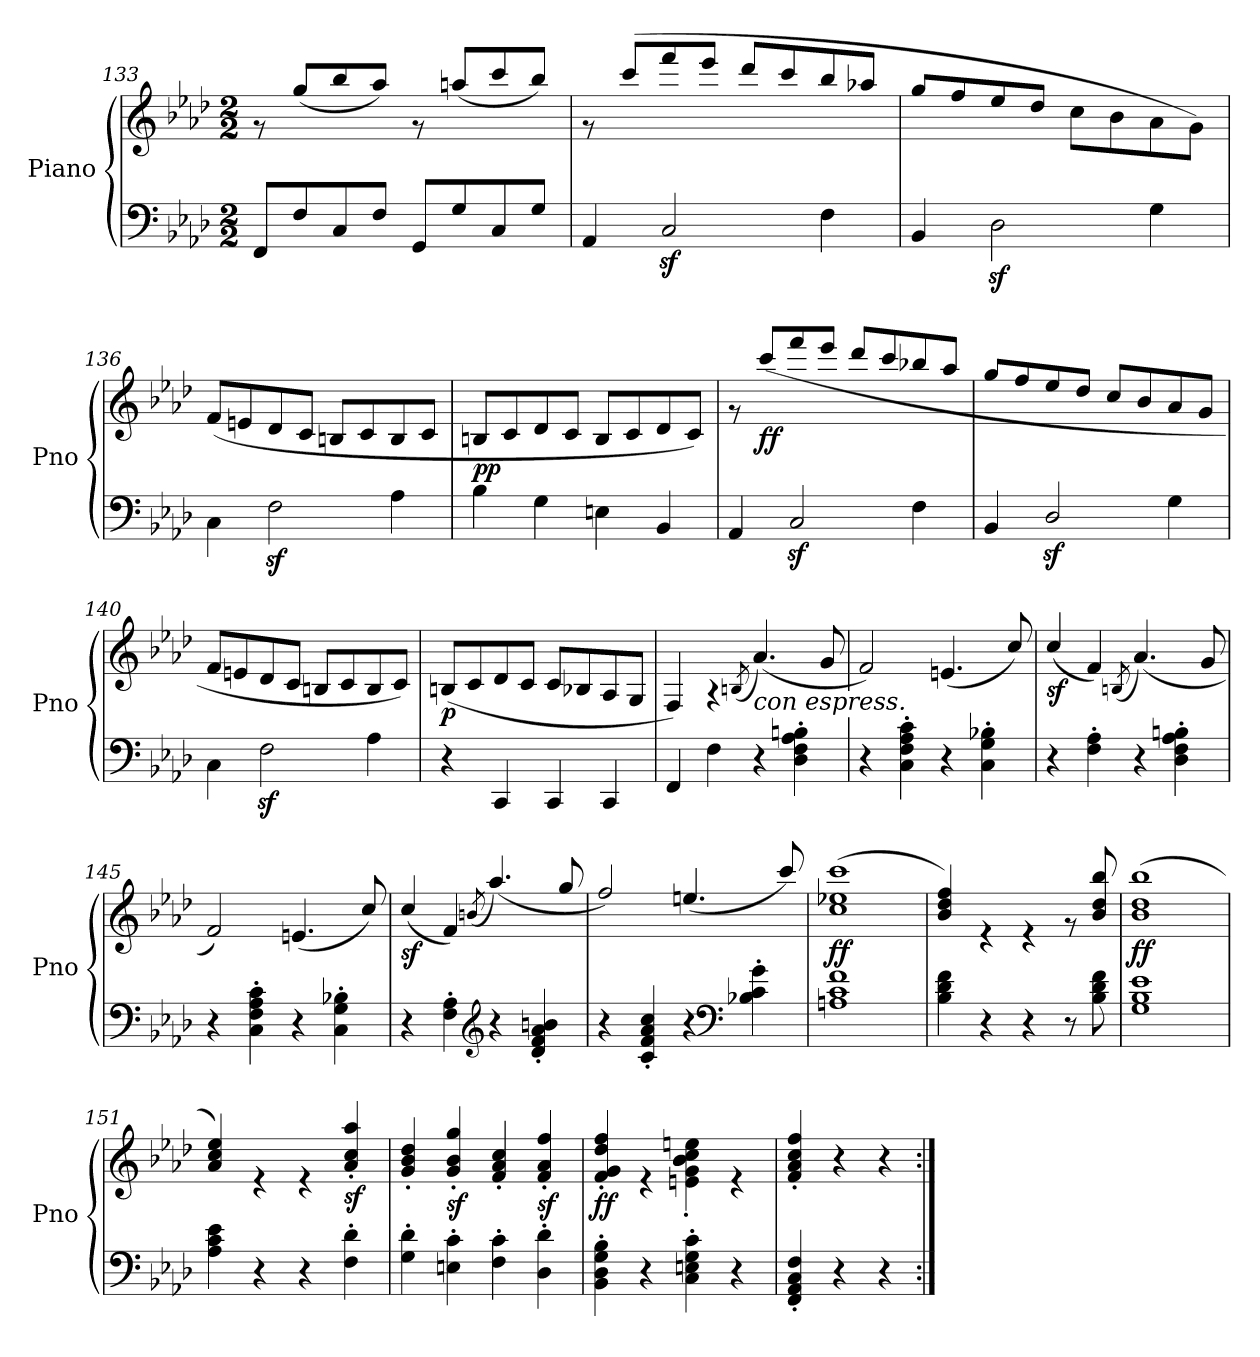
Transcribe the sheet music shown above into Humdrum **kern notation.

**kern	**kern	**dynam
*part1	*part1	*part1
*staff2	*staff1	*staff1/2
*I"Piano	*	*
*I'Pno	*	*
*clefF4	*clefG2	*
*k[b-e-a-d-]	*k[b-e-a-d-]	*
*f:	*f:	*
*M2/2	*M2/2	*
=133	=133	=133
*	*^	*
8FF/L	1ryy	8r	.
8F/	.	(>8gg/L	.
8C/	.	8bb-/	.
8F/J	.	8aa-/J)	.
8GG/L	.	8r	.
8G/	.	(>8aan/L	.
8C/	.	8ccc/	.
8G/J	.	8bb-/J)	.
!!LO:LB:g=z	!!
=134	=134	=134	=134
!	!	!	!LO:DY:b
4AA-/	1ryy	8r	other-dynamics
.	.	(>8ccc/L	.
2Cz</	.	8fff/	.
.	.	8eee-/J	.
.	.	8ddd-/L	.
.	.	8ccc/	.
4F\	.	8bb-/	.
.	.	8aa-X/J	.
=135	=135	=135	=135
4BB-/	1ryy	8gg/L	.
.	.	8ff/	.
2D-z<\	.	8ee-/	.
.	.	8dd-/J	.
.	.	8cc\L	.
.	.	8b-\	.
4G\	.	8a-\	.
.	.	8g\J)	.
=136	=136	=136	=136
4C\	1ryy	(>8f/L	.
.	.	8en/	.
2Fz<\	.	8d-/	.
.	.	8c/J	.
.	.	8Bn/L	.
.	.	8c/	.
4A-\	.	8B/	.
.	.	8c/J	.
=137	=137	=137	=137
!	!	!	!LO:DY:b
4B-\	1ryy	8Bn/L	pp
.	.	8c/	.
4G\	.	8d-/	.
.	.	8c/J	.
4En\	.	8B/L	.
.	.	8c/	.
4BB-/	.	8d-/	.
.	.	8c/J)	.
!!LO:LB:g=z	!!
=138	=138	=138	=138
4AA-/	1ryy	8r	.
!	!	!	!LO:DY:b
.	.	(>8ccc/L	ff
2Cz</	.	8fff/	.
.	.	8eee-/J	.
.	.	8ddd-/L	.
.	.	8ccc/	.
4F\	.	8bb-X/	.
.	.	8aa-/J	.
=139	=139	=139	=139
4BB-/	1ryy	8gg/L	.
.	.	8ff/	.
2D-z</	.	8ee-/	.
.	.	8dd-/J	.
.	.	8cc/L	.
.	.	8b-/	.
4G\	.	8a-/	.
.	.	8g/J	.
=140	=140	=140	=140
4C\	1ryy	8f/L	.
.	.	8en/	.
2Fz<\	.	8d-/	.
.	.	8c/J	.
.	.	8Bn/L	.
.	.	8c/	.
4A-\	.	8B/	.
.	.	8c/J)	.
=141	=141	=141	=141
!	!	!	!LO:DY:b
4r	1ryy	(>8Bn/L	p
.	.	8c/	.
4CC/	.	8d-/	.
.	.	8c/J	.
4CC/	.	8c/L	.
.	.	8B-X/	.
4CC/	.	8A-/	.
.	.	8G/J	.
!!LO:PB:g=z	!!
=142	=142	=142	=142
4FF/	1ryy	4F/)	.
4F\	.	4r	.
.	.	(<8qBn/	.
!	!	!LO:TX:b:i:t=con espress.	!
4r	.	(>4.a-/)	.
4D-\' 4F\' 4A-\' 4Bn\'	.	.	.
.	.	8g/	.
=143	=143	=143	=143
4r	1ryy	2f/)	.
4C\' 4F\' 4A-\' 4c\'	.	.	.
4r	.	(<4.en/	.
4C\' 4G\' 4B-X\'	.	.	.
.	.	8cc/)	.
=144	=144	=144	=144
!	!	!	!LO:DY:b
4r	1ryy	(>4cc/	sf
4F\' 4A-\'	.	4f/)	.
.	.	(<8qBn/	.
4r	.	(>4.a-/)	.
4D-\' 4F\' 4A-\' 4Bn\'	.	.	.
.	.	8g/	.
=145	=145	=145	=145
4r	1ryy	2f/)	.
4C\' 4F\' 4A-\' 4c\'	.	.	.
4r	.	(<4.en/	.
4C\' 4G\' 4B-X\'	.	.	.
.	.	8cc/)	.
=146	=146	=146	=146
!	!	!	!LO:DY:b
4r	1ryy	(>4cc/	sf
4F\' 4A-\'	.	4f/)	.
*clefG2	*	*	*
.	.	(<8qbn/	.
4r	.	(>4.aa-/)	.
4d-/' 4f/' 4a-/' 4bn/'	.	.	.
.	.	8gg/	.
!!LO:LB:g=z	!!
=147	=147	=147	=147
4r	1ryy	2ff/)	.
4c/' 4f/' 4a-/' 4cc/'	.	.	.
4r	.	(>4.een/	.
*clefF4	*	*	*
4B-X\' 4c\' 4g\'	.	.	.
.	.	8ccc/)	.
=148	=148	=148	=148
!	!	!	!LO:DY:b
1An 1c 1f	1ryy	(>1cc 1ee-X 1ccc	ff
=149	=149	=149	=149
4B-\ 4d-\ 4f\	1ryy	4b-/ 4dd-/ 4ff/)	.
4r	.	4r	.
4r	.	4r	.
8r	.	8r	.
8B-\ 8d-\ 8f\	.	8b-/ 8dd-/ 8bb-/	.
=150	=150	=150	=150
!	!	!	!LO:DY:b
1G 1B- 1e-	1ryy	(>1b- 1dd- 1bb-	ff
=151	=151	=151	=151
4A-\ 4c\ 4e-\	1ryy	4a-/ 4cc/ 4ee-/)	.
4r	.	4r	.
4r	.	4r	.
!	!	!	!LO:DY:b
4F\' 4d-\'	.	4a-/' 4cc/' 4aa-/'	sf
=152	=152	=152	=152
4G\' 4d-\'	1ryy	4g/' 4b-/' 4dd-/'	.
!	!	!	!LO:DY:b
4En\' 4c\'	.	4g/' 4b-/' 4gg/'	sf
4F\' 4c\'	.	4f/' 4a-/' 4cc/'	.
!	!	!	!LO:DY:b
4D-\' 4d-\'	.	4f/' 4a-/' 4ff/'	sf
=153	=153	=153	=153
!	!	!	!LO:DY:b
4BB-\' 4D-\' 4G\' 4B-\'	1ryy	4f/' 4g/' 4dd-/' 4ff/'	ff
4r	.	4r	.
4C\' 4En\' 4G\' 4c\'	.	4en\' 4g\' 4b-\' 4cc\' 4een\'	.
4r	.	4r	.
=154	=154	=154	=154
4FF/' 4AA-/' 4C/' 4F/'	2.ryy	4f/' 4a-/' 4cc/' 4ff/'	.
4r	.	4r	.
4r	.	4r	.
*	*v	*v	*
=:|!	=:|!	=:|!
*-	*-	*-
